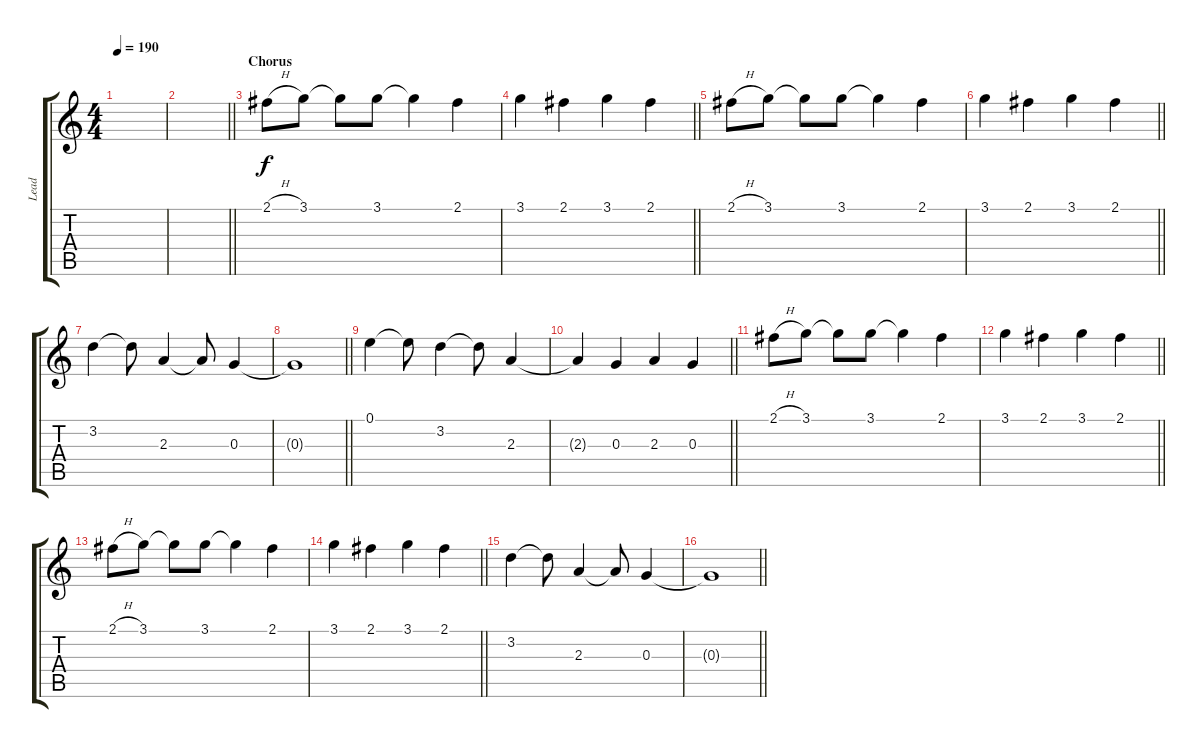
\track ("Lead" "Lead") {instrument acousticguitarsteel}
\staff {score tabs}
\tuning (E4 B3 G3 D3 A2 E2) {hide}
\ts (4 4)
\tempo 190
\clef g2
\ks c
|
\barLineRight lightlight
|
\section ("" "Chorus")
2.1{h}.8 3.1.8 3.1{t}.8 3.1.8 3.1{t}.4 2.1.4 |
\barLineRight lightlight
3.1.4 2.1.4 3.1.4 2.1.4 |
2.1{h}.8 3.1.8 3.1{t}.8 3.1.8 3.1{t}.4 2.1.4 |
\barLineRight lightlight
3.1.4 2.1.4 3.1.4 2.1.4 |
3.2.4 3.2{t}.8 2.3.4 2.3{t}.8 0.3.4 |
\barLineRight lightlight
0.3{t}.1 |
0.1.4 0.1{t}.8 3.2.4 3.2{t}.8 2.3.4 |
\barLineRight lightlight
2.3{t}.4 0.3.4 2.3.4 0.3.4 |
2.1{h}.8 3.1.8 3.1{t}.8 3.1.8 3.1{t}.4 2.1.4 |
\barLineRight lightlight
3.1.4 2.1.4 3.1.4 2.1.4 |
2.1{h}.8 3.1.8 3.1{t}.8 3.1.8 3.1{t}.4 2.1.4 |
\barLineRight lightlight
3.1.4 2.1.4 3.1.4 2.1.4 |
3.2.4 3.2{t}.8 2.3.4 2.3{t}.8 0.3.4 |
\barLineRight lightlight
0.3{t}.1
